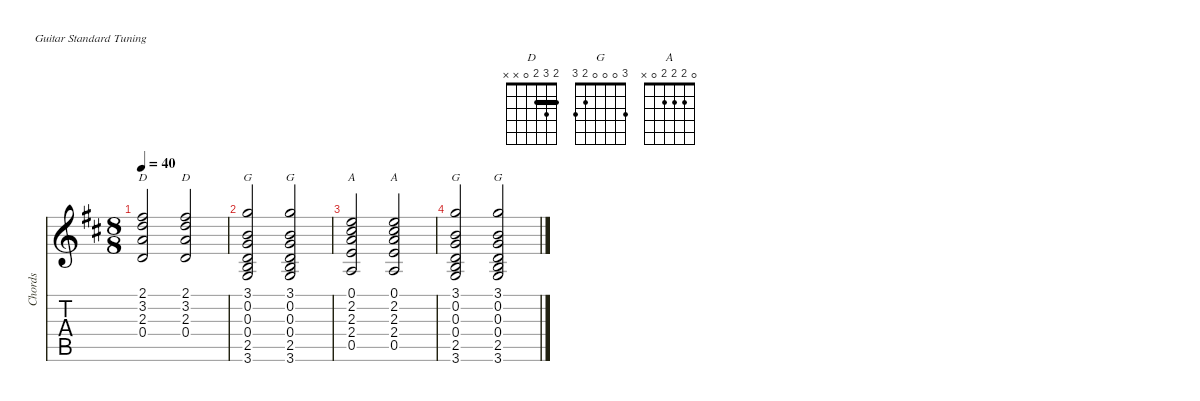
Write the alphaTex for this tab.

\defaultSystemsLayout 4
\hideDynamics
\bracketExtendMode nobrackets
\track ("Chords" "Chords") {defaultSystemsLayout 4 instrument acousticguitarsteel}
\staff {score tabs}
\tuning (E4 B3 G3 D3 A2 E2)
\chord ("D" 2 3 2 0 x x) {showfingering false barre 2}
\chord ("G" 3 0 0 0 2 3) {showfingering false}
\chord ("A" 0 2 2 2 0 x) {showfingering false}
\ts (8 8)
\beaming (8 2 2 2 2)
\tempo 40
\clef g2
\ks d
(0.4{acc forcenatural} 2.3{acc forcenatural} 3.2{acc forcenatural} 2.1{acc #}).2{ch "D" dy mf instrument acousticguitarsteel beam Up} (0.4{acc forcenatural} 2.3{acc forcenatural} 3.2{acc forcenatural} 2.1{acc #}).2{ch "D" beam Up} |
(3.6{acc forcenatural} 2.5{acc forcenatural} 0.4{acc forcenatural} 0.3{acc forcenatural} 0.2{acc forcenatural} 3.1{acc forcenatural}).2{ch "G" beam Up} (3.6{acc forcenatural} 2.5{acc forcenatural} 0.4{acc forcenatural} 0.3{acc forcenatural} 0.2{acc forcenatural} 3.1{acc forcenatural}).2{ch "G" beam Up} |
(0.5{acc forcenatural} 2.4{acc forcenatural} 2.3{acc forcenatural} 2.2{acc #} 0.1{acc forcenatural}).2{ch "A" beam Up} (0.5{acc forcenatural} 2.4{acc forcenatural} 2.3{acc forcenatural} 2.2{acc #} 0.1{acc forcenatural}).2{ch "A" beam Up} |
(3.6{acc forcenatural} 2.5{acc forcenatural} 0.4{acc forcenatural} 0.3{acc forcenatural} 0.2{acc forcenatural} 3.1{acc forcenatural}).2{ch "G"} (3.6{acc forcenatural} 2.5{acc forcenatural} 0.4{acc forcenatural} 0.3{acc forcenatural} 0.2{acc forcenatural} 3.1{acc forcenatural}).2{ch "G"}
